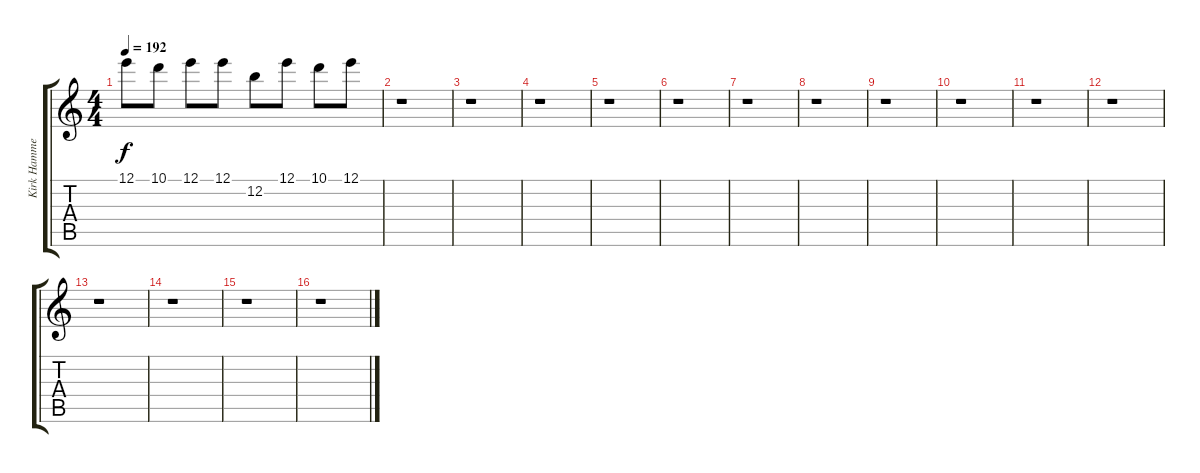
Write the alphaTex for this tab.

\track ("Kirk Hammet - Lead Guitar" "Kirk Hamme") {instrument distortionguitar}
\staff {score tabs}
\tuning (E4 B3 G3 D3 A2 E2) {hide}
\ts (4 4)
\tempo 192
\clef g2
\ks c
12.1.8{dy f} 10.1.8 12.1.8 12.1.8 12.2.8 12.1.8 10.1.8 12.1.8 |
r.1 |
r.1 |
r.1 |
r.1 |
r.1 |
r.1 |
r.1 |
r.1 |
r.1 |
r.1 |
r.1 |
r.1 |
r.1 |
r.1 |
r.1
